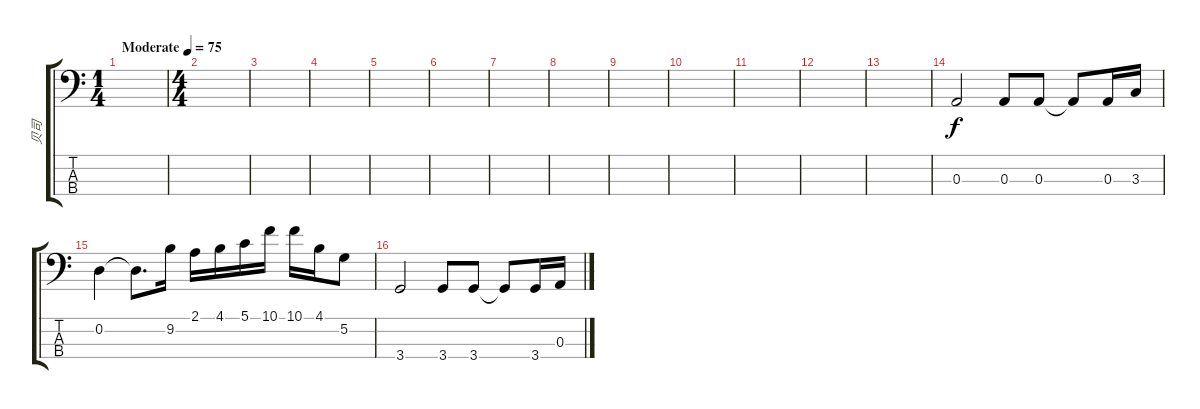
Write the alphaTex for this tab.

\track ("贝司" "贝司") {instrument electricbassfinger}
\staff {score tabs}
\tuning (G2 D2 A1 E1) {hide}
\ts (1 4)
\tempo (75 "Moderate")
\clef f4
\ks c
|
\ts (4 4)
|
|
|
|
|
|
|
|
|
|
|
|
0.3.2 0.3.8 0.3.8 0.3{t}.8 0.3.16 3.3.16 |
0.2.4 0.2{t}.8{d} 9.2.16 2.1.16 4.1.16 5.1.16 10.1.16 10.1.16 4.1.16 5.2.8 |
3.4.2 3.4.8 3.4.8 3.4{t}.8 3.4.16 0.3.16
